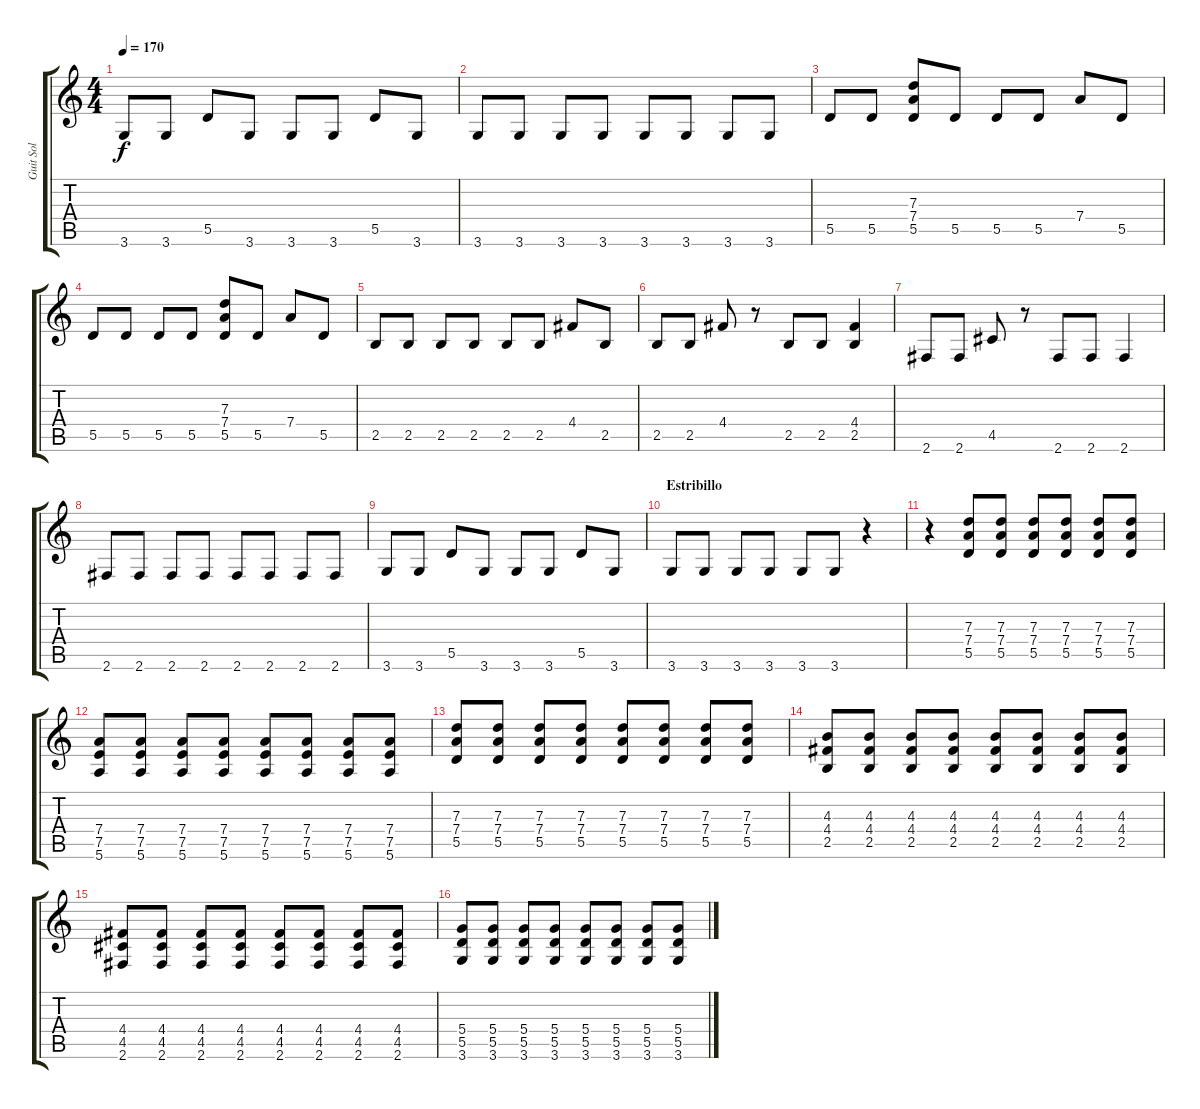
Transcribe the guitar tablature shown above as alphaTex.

\track ("Guit Sol" "Guit Sol") {instrument overdrivenguitar}
\staff {score tabs}
\tuning (E4 B3 G3 D3 A2 E2) {hide}
\ts (4 4)
\tempo 170
\clef g2
\ks c
3.6.8{dy f} 3.6.8 5.5.8 3.6.8 3.6.8 3.6.8 5.5.8 3.6.8 |
3.6.8 3.6.8 3.6.8 3.6.8 3.6.8 3.6.8 3.6.8 3.6.8 |
5.5.8 5.5.8 (7.3 7.4 5.5).8 5.5.8 5.5.8 5.5.8 7.4.8 5.5.8 |
5.5.8 5.5.8 5.5.8 5.5.8 (7.3 7.4 5.5).8 5.5.8 7.4.8 5.5.8 |
2.5.8 2.5.8 2.5.8 2.5.8 2.5.8 2.5.8 4.4.8 2.5.8 |
2.5.8 2.5.8 4.4.8 r.8 2.5.8 2.5.8 (4.4 2.5).4 |
2.6.8 2.6.8 4.5.8 r.8 2.6.8 2.6.8 2.6.4 |
2.6.8 2.6.8 2.6.8 2.6.8 2.6.8 2.6.8 2.6.8 2.6.8 |
3.6.8 3.6.8 5.5.8 3.6.8 3.6.8 3.6.8 5.5.8 3.6.8 |
\section ("" "Estribillo")
3.6.8 3.6.8 3.6.8 3.6.8 3.6.8 3.6.8 r.4 |
r.4 (7.3 7.4 5.5).8 (7.3 7.4 5.5).8 (7.3 7.4 5.5).8 (7.3 7.4 5.5).8 (7.3 7.4 5.5).8 (7.3 7.4 5.5).8 |
(7.4 7.5 5.6).8 (7.4 7.5 5.6).8 (7.4 7.5 5.6).8 (7.4 7.5 5.6).8 (7.4 7.5 5.6).8 (7.4 7.5 5.6).8 (7.4 7.5 5.6).8 (7.4 7.5 5.6).8 |
(7.3 7.4 5.5).8 (7.3 7.4 5.5).8 (7.3 7.4 5.5).8 (7.3 7.4 5.5).8 (7.3 7.4 5.5).8 (7.3 7.4 5.5).8 (7.3 7.4 5.5).8 (7.3 7.4 5.5).8 |
(4.3 4.4 2.5).8 (4.3 4.4 2.5).8 (4.3 4.4 2.5).8 (4.3 4.4 2.5).8 (4.3 4.4 2.5).8 (4.3 4.4 2.5).8 (4.3 4.4 2.5).8 (4.3 4.4 2.5).8 |
(4.4 4.5 2.6).8 (4.4 4.5 2.6).8 (4.4 4.5 2.6).8 (4.4 4.5 2.6).8 (4.4 4.5 2.6).8 (4.4 4.5 2.6).8 (4.4 4.5 2.6).8 (4.4 4.5 2.6).8 |
(5.4 5.5 3.6).8 (5.4 5.5 3.6).8 (5.4 5.5 3.6).8 (5.4 5.5 3.6).8 (5.4 5.5 3.6).8 (5.4 5.5 3.6).8 (5.4 5.5 3.6).8 (5.4 5.5 3.6).8
